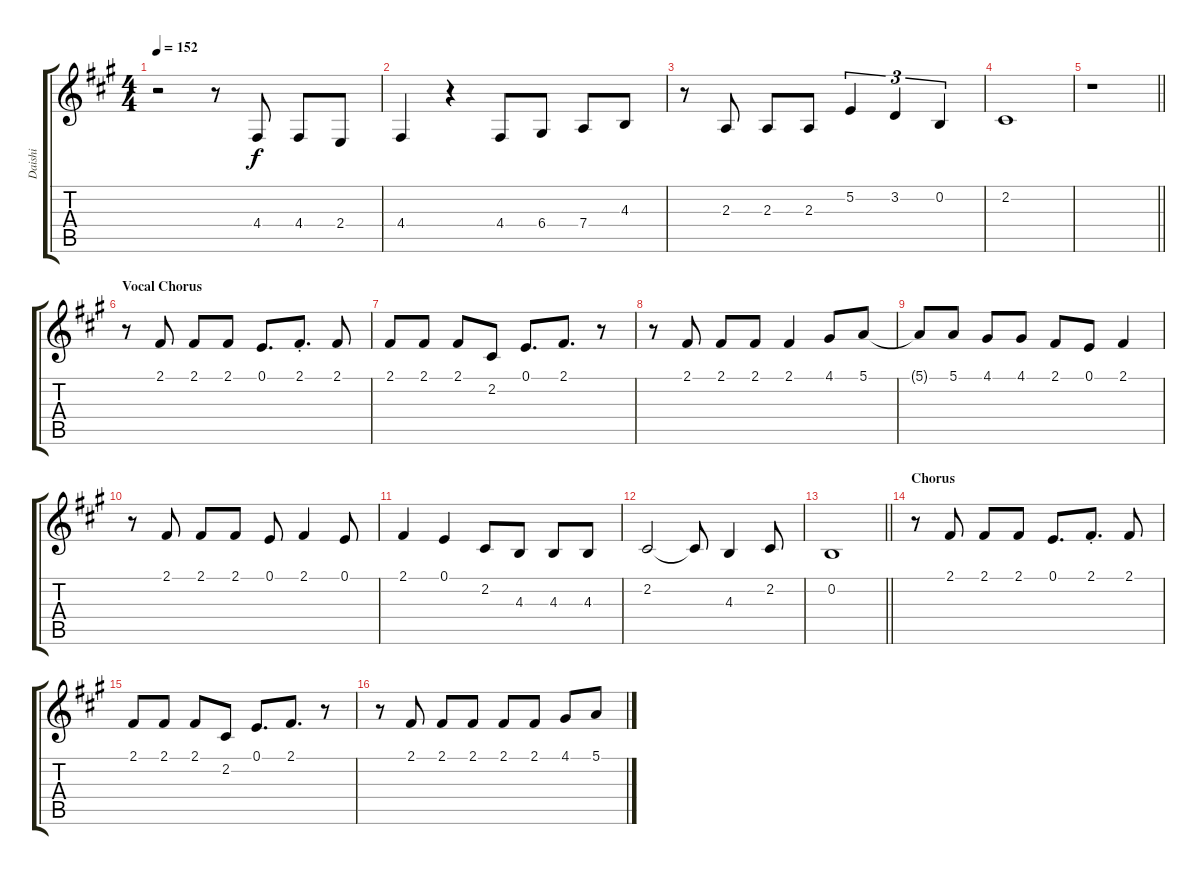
\track ("Daishi" "Daishi") {instrument altosax}
\staff {score tabs}
\tuning (E4 B3 G3 D3 A2 E2) {hide}
\ts (4 4)
\tempo 152
\clef g2
\ks f#minor
r.2{dy f} r.8 4.4.8 4.4.8 2.4.8 |
4.4.4 r.4 4.4.8 6.4.8 7.4.8 4.3.8 |
r.8 2.3.8 2.3.8 2.3.8 5.2.4{tu (3 2)} 3.2.4{tu (3 2)} 0.2.4{tu (3 2)} |
2.2.1 |
\barLineRight lightlight
r.1 |
\section ("" "Vocal Chorus")
r.8 2.1.8 2.1.8 2.1.8 0.1.8{d} 2.1{st}.8{d} 2.1.8 |
2.1.8 2.1.8 2.1.8 2.2.8 0.1.8{d} 2.1.8{d} r.8 |
r.8 2.1.8 2.1.8 2.1.8 2.1.4 4.1.8 5.1.8 |
5.1{t}.8 5.1.8 4.1.8 4.1.8 2.1.8 0.1.8 2.1.4 |
r.8 2.1.8 2.1.8 2.1.8 0.1.8 2.1.4 0.1.8 |
2.1.4 0.1.4 2.2.8 4.3.8 4.3.8 4.3.8 |
2.2.2 2.2{t}.8 4.3.4 2.2.8 |
\barLineRight lightlight
0.2.1 |
\section ("" "Chorus")
r.8 2.1.8 2.1.8 2.1.8 0.1.8{d} 2.1{st}.8{d} 2.1.8 |
2.1.8 2.1.8 2.1.8 2.2.8 0.1.8{d} 2.1.8{d} r.8 |
r.8 2.1.8 2.1.8 2.1.8 2.1.8 2.1.8 4.1.8 5.1.8
